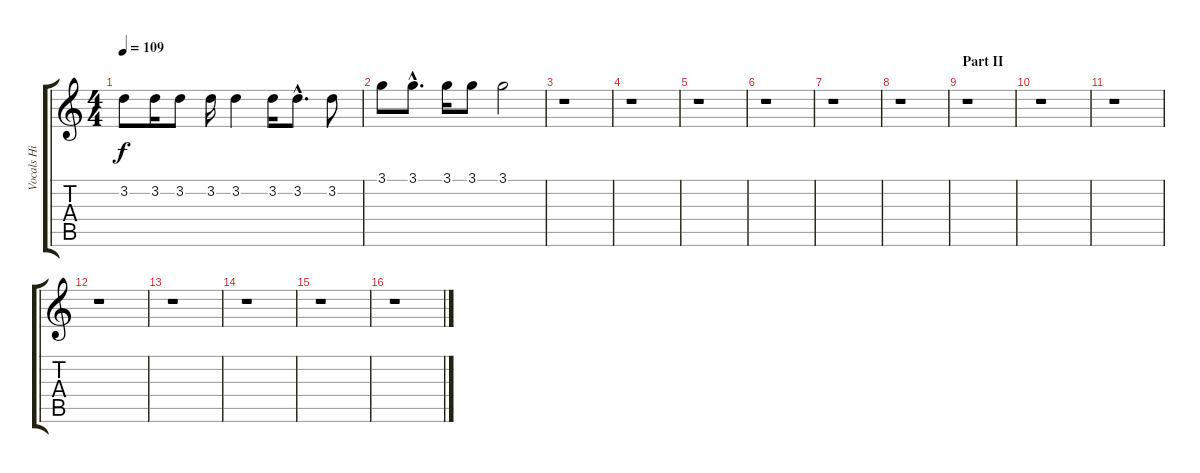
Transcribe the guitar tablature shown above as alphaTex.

\track ("Vocals Hi" "Vocals Hi") {instrument distortionguitar}
\staff {score tabs}
\tuning (E4 B3 G3 D3 A2 E2) {hide}
\ts (4 4)
\tempo 109
\clef g2
\ks c
3.2.8{dy f} 3.2.16 3.2.8 3.2.16 3.2.4 3.2.16 3.2{hac}.8{d} 3.2.8 |
3.1.8 3.1{hac}.8{d} 3.1.16 3.1.8 3.1.2 |
r.1 |
r.1 |
r.1 |
r.1 |
r.1 |
r.1 |
\section ("" "Part II")
r.1 |
r.1 |
r.1 |
r.1 |
r.1 |
r.1 |
r.1 |
r.1
